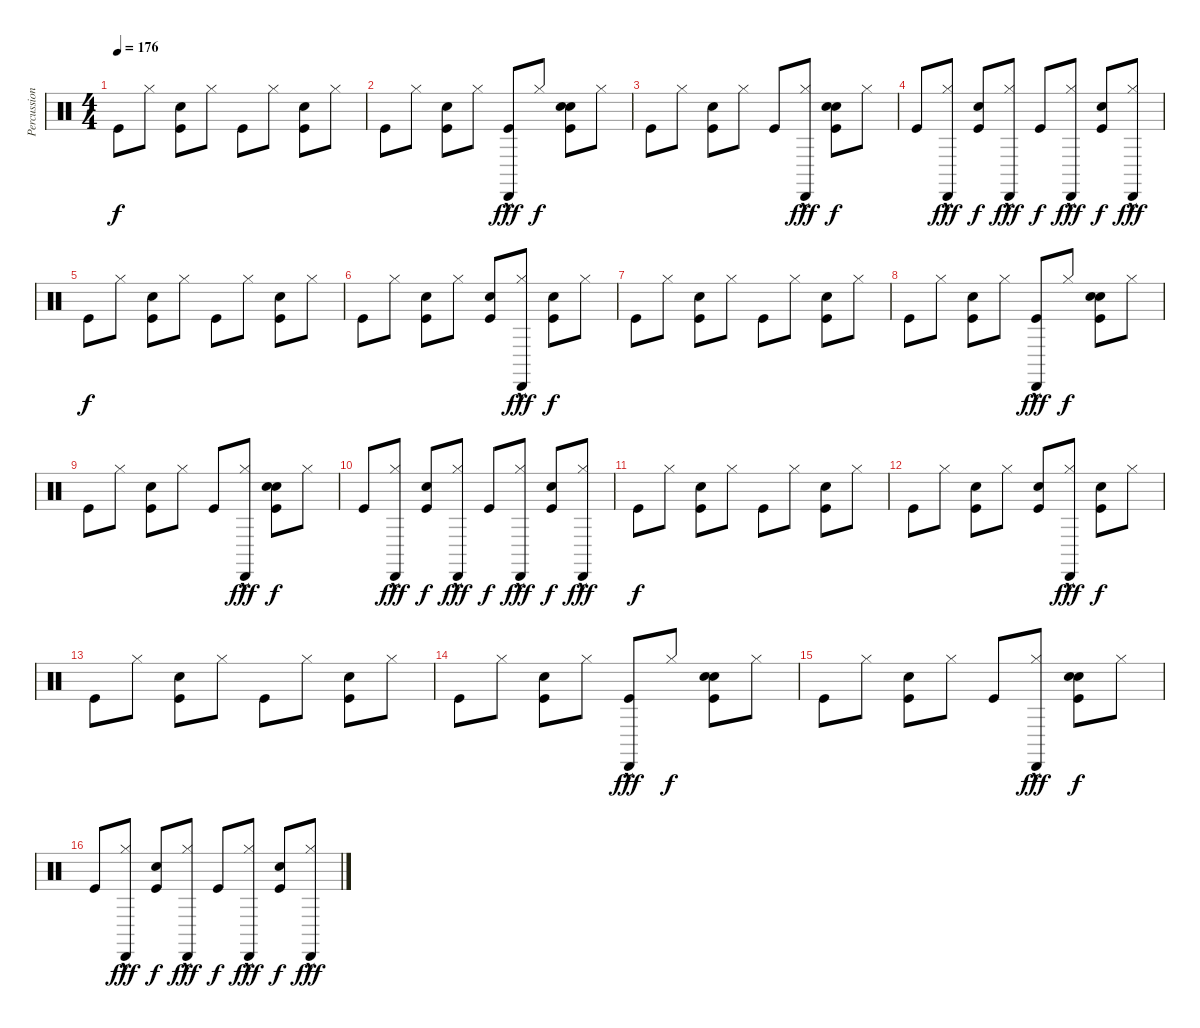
\track ("Percussion" "Percussion") {instrument percussion}
\staff {score}
\articulation defaults
\ts (4 4)
\tempo 176
\clef neutral
\ks c "Kick (hit)".8{dy f} "Hi-Hat (closed)".8
("Kick (hit)" "Snare (hit) 2").8 "Hi-Hat (closed)".8 "Kick (hit)".8 "Hi-Hat (closed)".8 ("Kick (hit)" "Snare (hit) 2").8 "Hi-Hat (closed)".8 |
"Kick (hit)".8 "Hi-Hat (closed)".8 ("Kick (hit)" "Snare (hit) 2").8 "Hi-Hat (closed)".8 ("Kick (hit)" "Cabasa (hit)"{hac}).8{dy fff} "Hi-Hat (closed)".8{dy f} ("Kick (hit)" "Snare (hit) 2" "Hand Clap (hit)").8 "Hi-Hat (closed)".8 |
"Kick (hit)".8 "Hi-Hat (closed)".8 ("Kick (hit)" "Snare (hit) 2").8 "Hi-Hat (closed)".8 "Kick (hit)".8 ("Hi-Hat (closed)" "Cabasa (hit)"{hac}).8{dy fff} ("Kick (hit)" "Snare (hit) 2" "Hand Clap (hit)").8{dy f} "Hi-Hat (closed)".8 |
"Kick (hit)".8 ("Hi-Hat (closed)" "Cabasa (hit)"{hac}).8{dy fff} ("Kick (hit)" "Snare (hit) 2").8{dy f} ("Hi-Hat (closed)" "Cabasa (hit)"{hac}).8{dy fff} "Kick (hit)".8{dy f} ("Hi-Hat (closed)" "Cabasa (hit)"{hac}).8{dy fff} ("Kick (hit)" "Snare (hit) 2").8{dy f} ("Hi-Hat (closed)" "Cabasa (hit)"{hac}).8{dy fff} |
"Kick (hit)".8{dy f} "Hi-Hat (closed)".8 ("Kick (hit)" "Snare (hit) 2").8 "Hi-Hat (closed)".8 "Kick (hit)".8 "Hi-Hat (closed)".8 ("Kick (hit)" "Snare (hit) 2").8 "Hi-Hat (closed)".8 |
"Kick (hit)".8 "Hi-Hat (closed)".8 ("Kick (hit)" "Snare (hit) 2").8 "Hi-Hat (closed)".8 ("Kick (hit)" "Hand Clap (hit)").8 ("Hi-Hat (closed)" "Cabasa (hit)"{hac}).8{dy fff} ("Kick (hit)" "Snare (hit) 2").8{dy f} "Hi-Hat (closed)".8 |
"Kick (hit)".8 "Hi-Hat (closed)".8 ("Kick (hit)" "Snare (hit) 2").8 "Hi-Hat (closed)".8 "Kick (hit)".8 "Hi-Hat (closed)".8 ("Kick (hit)" "Snare (hit) 2").8 "Hi-Hat (closed)".8 |
"Kick (hit)".8 "Hi-Hat (closed)".8 ("Kick (hit)" "Snare (hit) 2").8 "Hi-Hat (closed)".8 ("Kick (hit)" "Cabasa (hit)"{hac}).8{dy fff} "Hi-Hat (closed)".8{dy f} ("Kick (hit)" "Snare (hit) 2" "Hand Clap (hit)").8 "Hi-Hat (closed)".8 |
"Kick (hit)".8 "Hi-Hat (closed)".8 ("Kick (hit)" "Snare (hit) 2").8 "Hi-Hat (closed)".8 "Kick (hit)".8 ("Hi-Hat (closed)" "Cabasa (hit)"{hac}).8{dy fff} ("Kick (hit)" "Snare (hit) 2" "Hand Clap (hit)").8{dy f} "Hi-Hat (closed)".8 |
"Kick (hit)".8 ("Hi-Hat (closed)" "Cabasa (hit)"{hac}).8{dy fff} ("Kick (hit)" "Snare (hit) 2").8{dy f} ("Hi-Hat (closed)" "Cabasa (hit)"{hac}).8{dy fff} "Kick (hit)".8{dy f} ("Hi-Hat (closed)" "Cabasa (hit)"{hac}).8{dy fff} ("Kick (hit)" "Snare (hit) 2").8{dy f} ("Hi-Hat (closed)" "Cabasa (hit)"{hac}).8{dy fff} |
"Kick (hit)".8{dy f} "Hi-Hat (closed)".8 ("Kick (hit)" "Snare (hit) 2").8 "Hi-Hat (closed)".8 "Kick (hit)".8 "Hi-Hat (closed)".8 ("Kick (hit)" "Snare (hit) 2").8 "Hi-Hat (closed)".8 |
"Kick (hit)".8 "Hi-Hat (closed)".8 ("Kick (hit)" "Snare (hit) 2").8 "Hi-Hat (closed)".8 ("Kick (hit)" "Hand Clap (hit)").8 ("Hi-Hat (closed)" "Cabasa (hit)"{hac}).8{dy fff} ("Kick (hit)" "Snare (hit) 2").8{dy f} "Hi-Hat (closed)".8 |
"Kick (hit)".8 "Hi-Hat (closed)".8 ("Kick (hit)" "Snare (hit) 2").8 "Hi-Hat (closed)".8 "Kick (hit)".8 "Hi-Hat (closed)".8 ("Kick (hit)" "Snare (hit) 2").8 "Hi-Hat (closed)".8 |
"Kick (hit)".8 "Hi-Hat (closed)".8 ("Kick (hit)" "Snare (hit) 2").8 "Hi-Hat (closed)".8 ("Kick (hit)" "Cabasa (hit)"{hac}).8{dy fff} "Hi-Hat (closed)".8{dy f} ("Kick (hit)" "Snare (hit) 2" "Hand Clap (hit)").8 "Hi-Hat (closed)".8 |
"Kick (hit)".8 "Hi-Hat (closed)".8 ("Kick (hit)" "Snare (hit) 2").8 "Hi-Hat (closed)".8 "Kick (hit)".8 ("Hi-Hat (closed)" "Cabasa (hit)"{hac}).8{dy fff} ("Kick (hit)" "Snare (hit) 2" "Hand Clap (hit)").8{dy f} "Hi-Hat (closed)".8 |
"Kick (hit)".8 ("Hi-Hat (closed)" "Cabasa (hit)"{hac}).8{dy fff} ("Kick (hit)" "Snare (hit) 2").8{dy f} ("Hi-Hat (closed)" "Cabasa (hit)"{hac}).8{dy fff} "Kick (hit)".8{dy f} ("Hi-Hat (closed)" "Cabasa (hit)"{hac}).8{dy fff} ("Kick (hit)" "Snare (hit) 2").8{dy f} ("Hi-Hat (closed)" "Cabasa (hit)"{hac}).8{dy fff}
